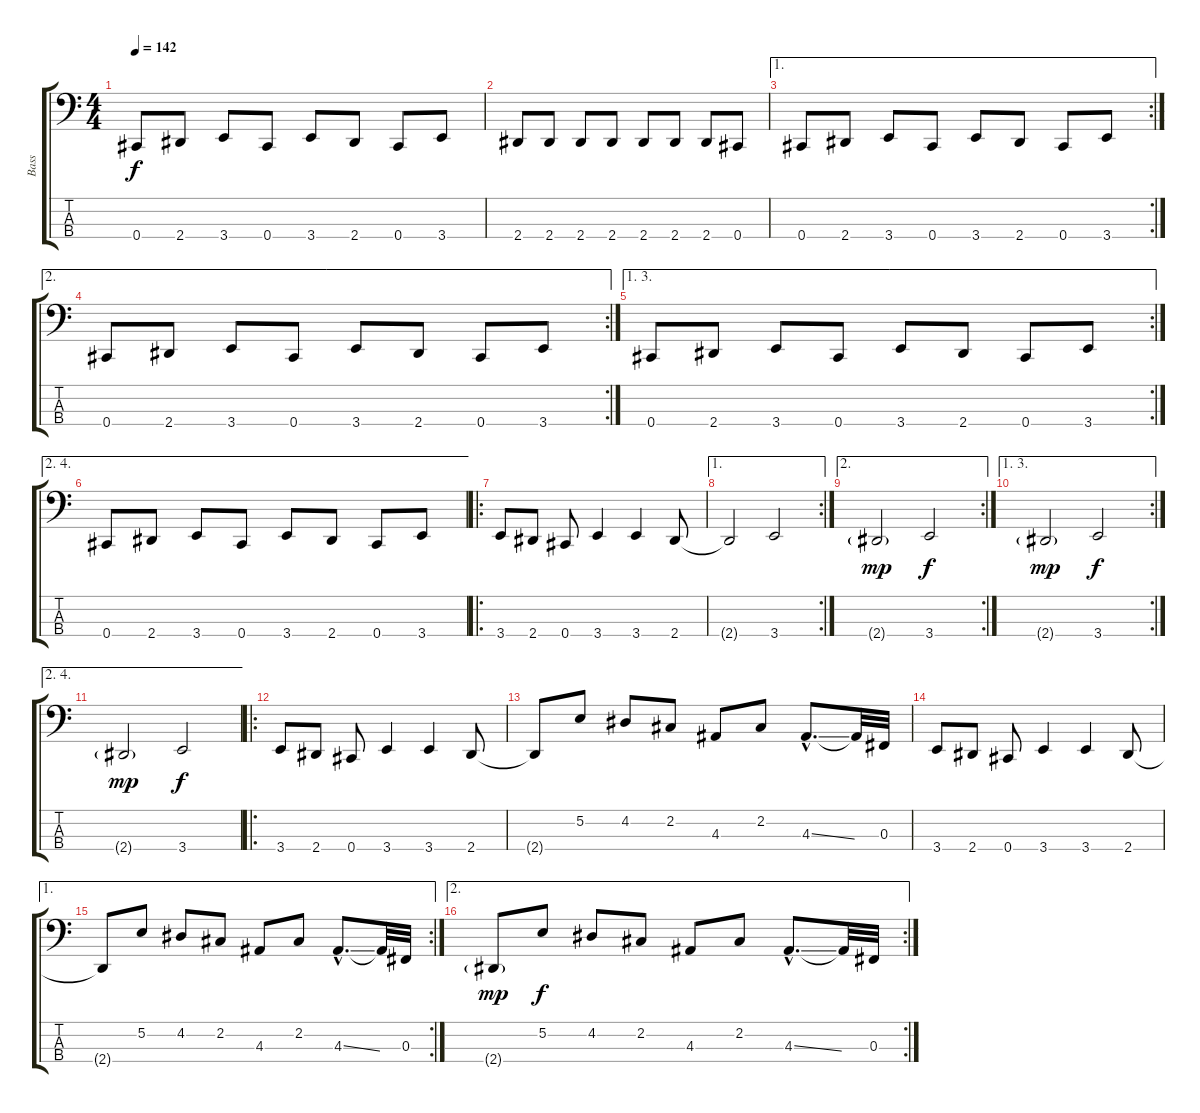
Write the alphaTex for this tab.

\track ("Bass" "Bass") {instrument electricbassfinger}
\staff {score tabs}
\tuning (E2 B1 Gb1 Db1) {hide}
\ts (4 4)
\tempo 142
\clef f4
\ks c
0.4.8{dy f} 2.4.8 3.4.8 0.4.8 3.4.8 2.4.8 0.4.8 3.4.8 |
2.4.8 2.4.8 2.4.8 2.4.8 2.4.8 2.4.8 2.4.8 0.4.8 |
\ae 1
\rc 2
0.4.8 2.4.8 3.4.8 0.4.8 3.4.8 2.4.8 0.4.8 3.4.8 |
\ae 2
\rc 2
0.4.8 2.4.8 3.4.8 0.4.8 3.4.8 2.4.8 0.4.8 3.4.8 |
\ae (1 3)
\rc 2
0.4.8 2.4.8 3.4.8 0.4.8 3.4.8 2.4.8 0.4.8 3.4.8 |
\ae (2 4)
0.4.8 2.4.8 3.4.8 0.4.8 3.4.8 2.4.8 0.4.8 3.4.8 |
\ro
3.4.8 2.4.8 0.4.8 3.4.4 3.4.4 2.4.8 |
\ae 1
\rc 2
2.4{t}.2 3.4.2 |
\ae 2
\rc 2
2.4{g}.2{dy mp} 3.4.2{dy f} |
\ae (1 3)
\rc 2
2.4{g}.2{dy mp} 3.4.2{dy f} |
\ae (2 4)
2.4{g}.2{dy mp} 3.4.2{dy f} |
\ro
3.4.8 2.4.8 0.4.8 3.4.4 3.4.4 2.4.8 |
2.4{t}.8 5.2.8 4.2.8 2.2.8 4.3.8 2.2.8 4.3{ss hac}.8{d} 4.3{t}.32 0.3.32 |
3.4.8 2.4.8 0.4.8 3.4.4 3.4.4 2.4.8 |
\ae 1
\rc 2
2.4{t}.8 5.2.8 4.2.8 2.2.8 4.3.8 2.2.8 4.3{ss hac}.8{d} 4.3{t}.32 0.3.32 |
\ae 2
\rc 2
2.4{g}.8{dy mp} 5.2.8{dy f} 4.2.8 2.2.8 4.3.8 2.2.8 4.3{ss hac}.8{d} 4.3{t}.32 0.3.32
